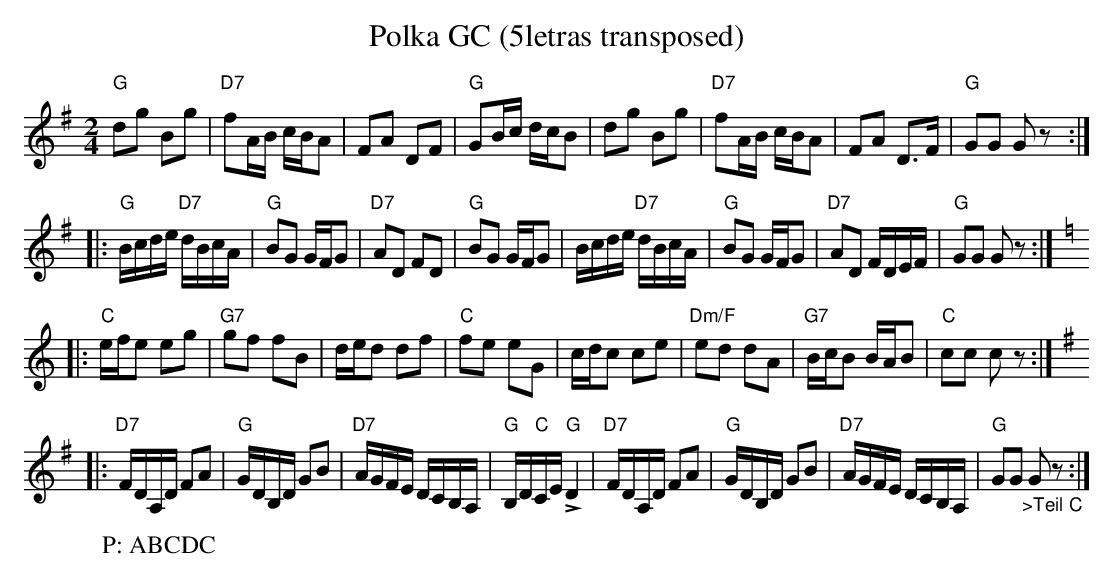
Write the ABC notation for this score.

X:1
T:Polka GC (5letras transposed)
M:2/4
L:1/16
K:G transpose=3 %%MIDI gchordon
"G"d2g2 B2g2 | "D7"f2AB cBA2 | F2A2 D2F2 | "G"G2Bc dcB2 | d2g2 B2g2 | "D7"f2AB cBA2 | F2A2 D2>F2 | "G"G2G2 G2z2 :|
|: "G"Bcde "D7"dBcA | "G"B2G2 GFG2 | "D7"A2D2 F2D2 | "G"B2G2 GFG2 | Bcde "D7"dBcA | "G"B2G2 GFG2 | "D7"A2D2 FDEF | "G"G2G2 G2z2 :| [K:C]
|: "C"efe2 e2g2 | "G7"g2f2 f2B2 | ded2 d2f2 | "C"f2e2 e2G2 | cdc2 c2e2 | "Dm/F"e2d2 d2A2 | "G7"BcB2 BAB2 | "C"c2c2 c2z2 :| [K:G]
|: "D7"FDA,D F2A2 | "G"GDB,D G2B2 | "D7"AGFE DCB,A, | "G"B,D"C"CE "G"!>!D4 | "D7"FDA,D F2A2 | "G"GDB,D G2B2 | "D7"AGFE DCB,A, | "G"G2G2 "_>Teil C"G2z2 :|
W:P: ABCDC
